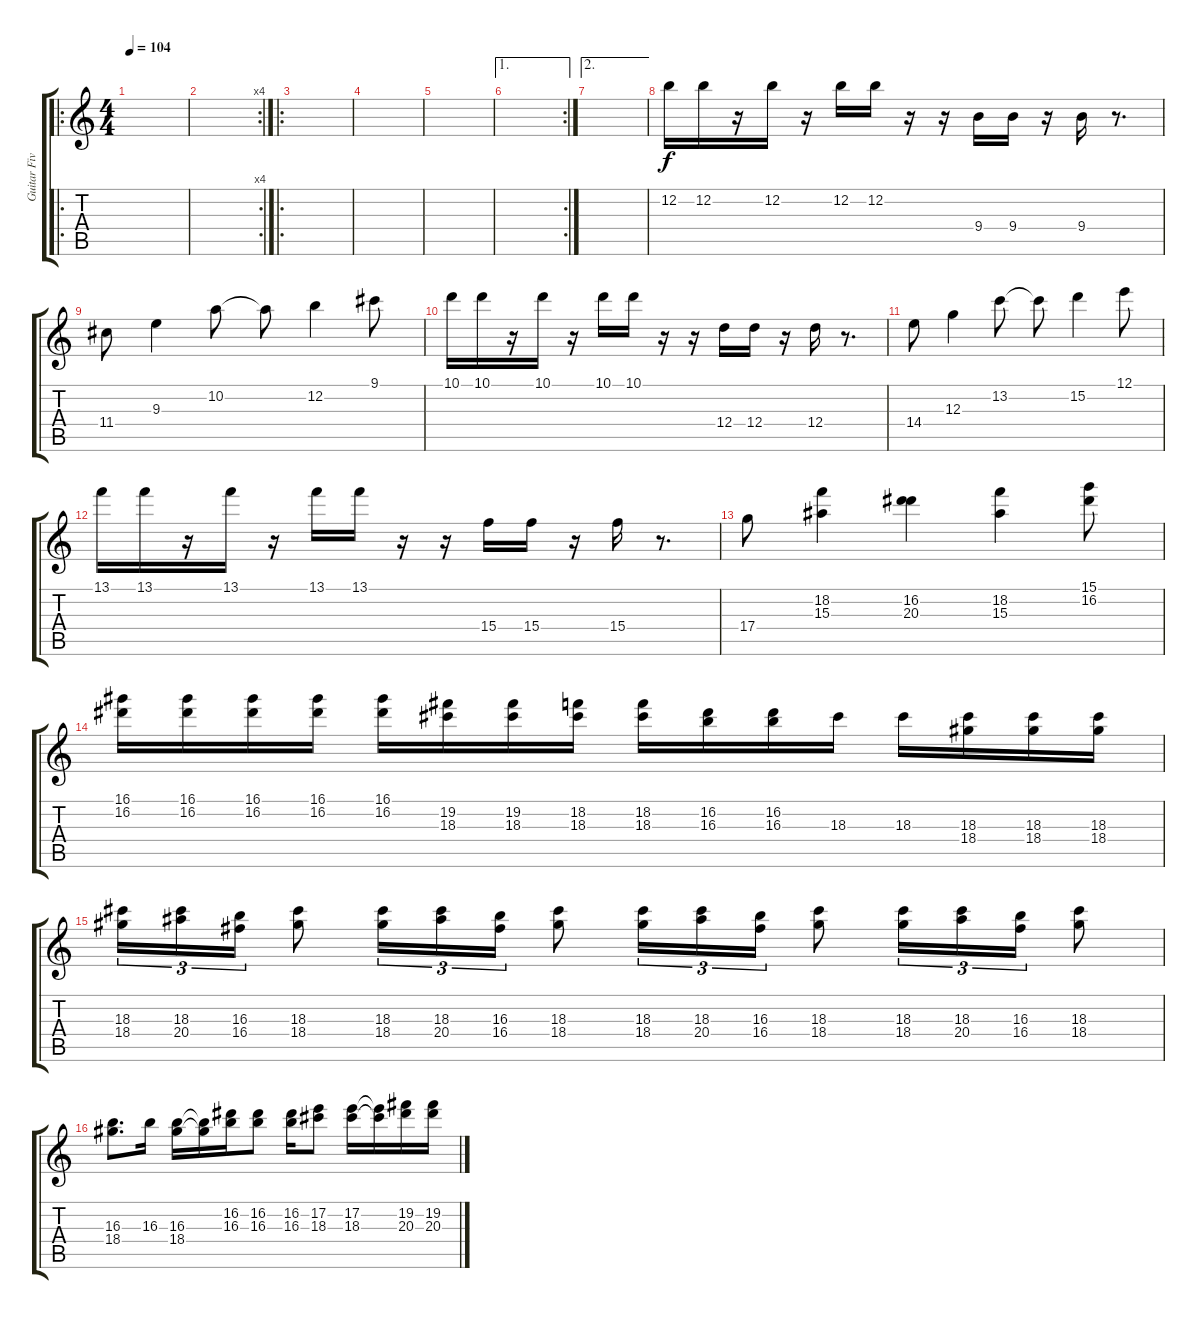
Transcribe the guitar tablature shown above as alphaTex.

\track ("Guitar Five" "Guitar Fiv") {instrument electricguitarclean}
\staff {score tabs}
\tuning (E4 B3 G3 D3 A2 E2) {hide}
\ro
\ts (4 4)
\tempo 104
\clef g2
\ks c
|
\rc 4
|
\ro
|
|
|
\ae 1
\rc 2
|
\ae 2
|
12.2.16 12.2.16 r.16 12.2.16 r.16 12.2.16 12.2.16 r.16 r.16 9.4.16 9.4.16 r.16 9.4.16 r.8{d} |
11.4.8 9.3.4 10.2.8 10.2{t}.8 12.2.4 9.1.8 |
10.1.16 10.1.16 r.16 10.1.16 r.16 10.1.16 10.1.16 r.16 r.16 12.4.16 12.4.16 r.16 12.4.16 r.8{d} |
14.4.8 12.3.4 13.2.8 13.2{t}.8 15.2.4 12.1.8 |
13.1.16 13.1.16 r.16 13.1.16 r.16 13.1.16 13.1.16 r.16 r.16 15.4.16 15.4.16 r.16 15.4.16 r.8{d} |
17.4.8 (18.2 15.3).4 (16.2 20.3).4 (18.2 15.3).4 (15.1 16.2).8 |
(16.1 16.2).16 (16.1 16.2).16 (16.1 16.2).16 (16.1 16.2).16 (16.1 16.2).16 (19.2 18.3).16 (19.2 18.3).16 (18.2 18.3).16 (18.2 18.3).16 (16.2 16.3).16 (16.2 16.3).16 18.3.16 18.3.16 (18.3 18.4).16 (18.3 18.4).16 (18.3 18.4).16 |
(18.3 18.4).16{tu (3 2)} (18.3 20.4).16{tu (3 2)} (16.3 16.4).16{tu (3 2)} (18.3 18.4).8 (18.3 18.4).16{tu (3 2)} (18.3 20.4).16{tu (3 2)} (16.3 16.4).16{tu (3 2)} (18.3 18.4).8 (18.3 18.4).16{tu (3 2)} (18.3 20.4).16{tu (3 2)} (16.3 16.4).16{tu (3 2)} (18.3 18.4).8 (18.3 18.4).16{tu (3 2)} (18.3 20.4).16{tu (3 2)} (16.3 16.4).16{tu (3 2)} (18.3 18.4).8 |
(16.3 18.4).8{d} 16.3.16 (16.3 18.4).16 (16.3{t} 18.4{t}).16 (16.2 16.3).16 (16.2 16.3).8 (16.2 16.3).16 (17.2 18.3).8 (17.2 18.3).16 (17.2{t} 18.3{t}).16 (19.2 20.3).16 (19.2 20.3).16
